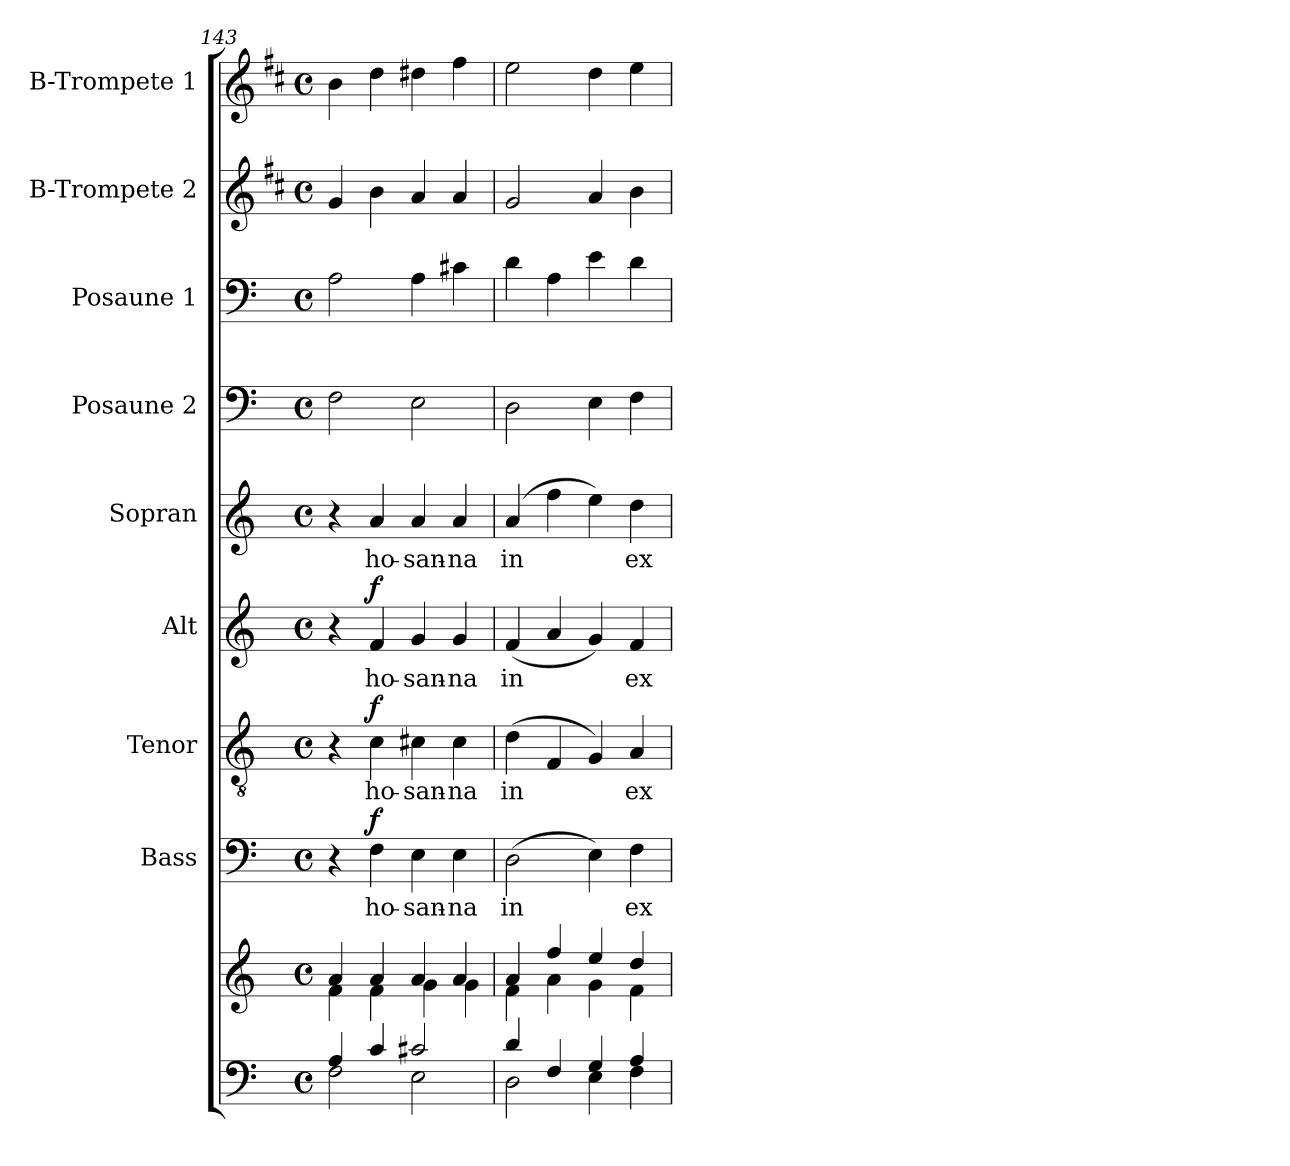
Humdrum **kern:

**kern	**kern	**kern	**text	**dynam	**kern	**text	**dynam	**kern	**text	**dynam	**kern	**text	**kern	**kern	**kern	**kern
*part9	*part9	*part8	*part8	*part8	*part7	*part7	*part7	*part6	*part6	*part6	*part5	*part5	*part4	*part3	*part2	*part1
*staff10	*staff9	*staff8	*staff8	*staff8	*staff7	*staff7	*staff7	*staff6	*staff6	*staff6	*staff5	*staff5	*staff4	*staff3	*staff2	*staff1
*	*	*I"Bass	*	*	*I"Tenor	*	*	*I"Alt	*	*	*I"Sopran	*	*I"Posaune 2	*I"Posaune 1	*I"B-Trompete 2	*I"B-Trompete 1
*	*	*I'B.	*	*	*I'T.	*	*	*I'A.	*	*	*I'S.	*	*I'Pos. 2	*I'Pos. 1	*I'B Trp. 2	*I'B Trp. 1
*clefF4	*clefG2	*clefF4	*	*	*clefGv2	*	*	*clefG2	*	*	*clefG2	*	*clefF4	*clefF4	*clefG2	*clefG2
*	*	*	*	*	*	*	*	*	*	*	*	*	*	*	*ITrd1c2	*ITrd1c2
*k[]	*k[]	*k[]	*	*	*k[]	*	*	*k[]	*	*	*k[]	*	*k[]	*k[]	*k[]	*k[]
*C:	*C:	*C:	*	*	*C:	*	*	*C:	*	*	*C:	*	*C:	*C:	*C:	*C:
*M4/4	*M4/4	*M4/4	*	*	*M4/4	*	*	*M4/4	*	*	*M4/4	*	*M4/4	*M4/4	*M4/4	*M4/4
*met(c)	*met(c)	*met(c)	*	*	*met(c)	*	*	*met(c)	*	*	*met(c)	*	*met(c)	*met(c)	*met(c)	*met(c)
=143	=143	=143	=143	=143	=143	=143	=143	=143	=143	=143	=143	=143	=143	=143	=143	=143
*^	*^	*	*	*	*	*	*	*	*	*	*	*	*	*	*	*
4A/	2F\	4a/	4f\	4r	.	.	4r	.	.	4r	.	.	4r	.	2F\	2A\	4f/	4a\
!	!	!	!	!	!LO:LY:b	!LO:DY:a	!	!LO:LY:b	!LO:DY:a	!	!LO:LY:b	!LO:DY:a	!	!LO:LY:b	!	!	!	!
4c/	.	4a/	4f\	4F\	ho-	f	4c\	ho-	f	4f/	ho-	f	4a/	ho-	.	.	4a\	4cc\
!	!	!	!	!	!LO:LY:b	!	!	!LO:LY:b	!	!	!LO:LY:b	!	!	!LO:LY:b	!	!	!	!
2c#X/	2E\	4a/	4g\	4E\	-san-	.	4c#X\	-san-	.	4g/	-san-	.	4a/	-san-	2E\	4A\	4g/	4cc#X\
!	!	!	!	!	!LO:LY:b	!	!	!LO:LY:b	!	!	!LO:LY:b	!	!	!LO:LY:b	!	!	!	!
.	.	4a/	4g\	4E\	-na	.	4c#\	-na	.	4g/	-na	.	4a/	-na	.	4c#X\	4g/	4ee\
=144	=144	=144	=144	=144	=144	=144	=144	=144	=144	=144	=144	=144	=144	=144	=144	=144	=144	=144
!	!	!	!	!	!LO:LY:b	!	!	!LO:LY:b	!	!	!LO:LY:b	!	!	!LO:LY:b	!	!	!	!
4d/	2D\	4a/	4f\	(>2D\	in	.	(>4d\	in	.	(<4f/	in	.	(4a/	in	2D\	4d\	2f/	2dd\
4F/	.	4ff/	4a\	.	.	.	4F/	.	.	4a/	.	.	4ff\	.	.	4A\	.	.
4G/	4E\	4ee/	4g\	4E\)	.	.	4G/)	.	.	4g/)	.	.	4ee\)	.	4E\	4e\	4g/	4cc\
!	!	!	!	!	!LO:LY:b	!	!	!LO:LY:b	!	!	!LO:LY:b	!	!	!LO:LY:b	!	!	!	!
4A/	4F\	4dd/	4f\	4F\	ex-	.	4A/	ex-	.	4f/	ex-	.	4dd\	ex-	4F\	4d\	4a\	4dd\
*v	*v	*	*	*	*	*	*	*	*	*	*	*	*	*	*	*	*	*
*	*v	*v	*	*	*	*	*	*	*	*	*	*	*	*	*	*	*
=	=	=	=	=	=	=	=	=	=	=	=	=	=	=	=	=
*-	*-	*-	*-	*-	*-	*-	*-	*-	*-	*-	*-	*-	*-	*-	*-	*-
